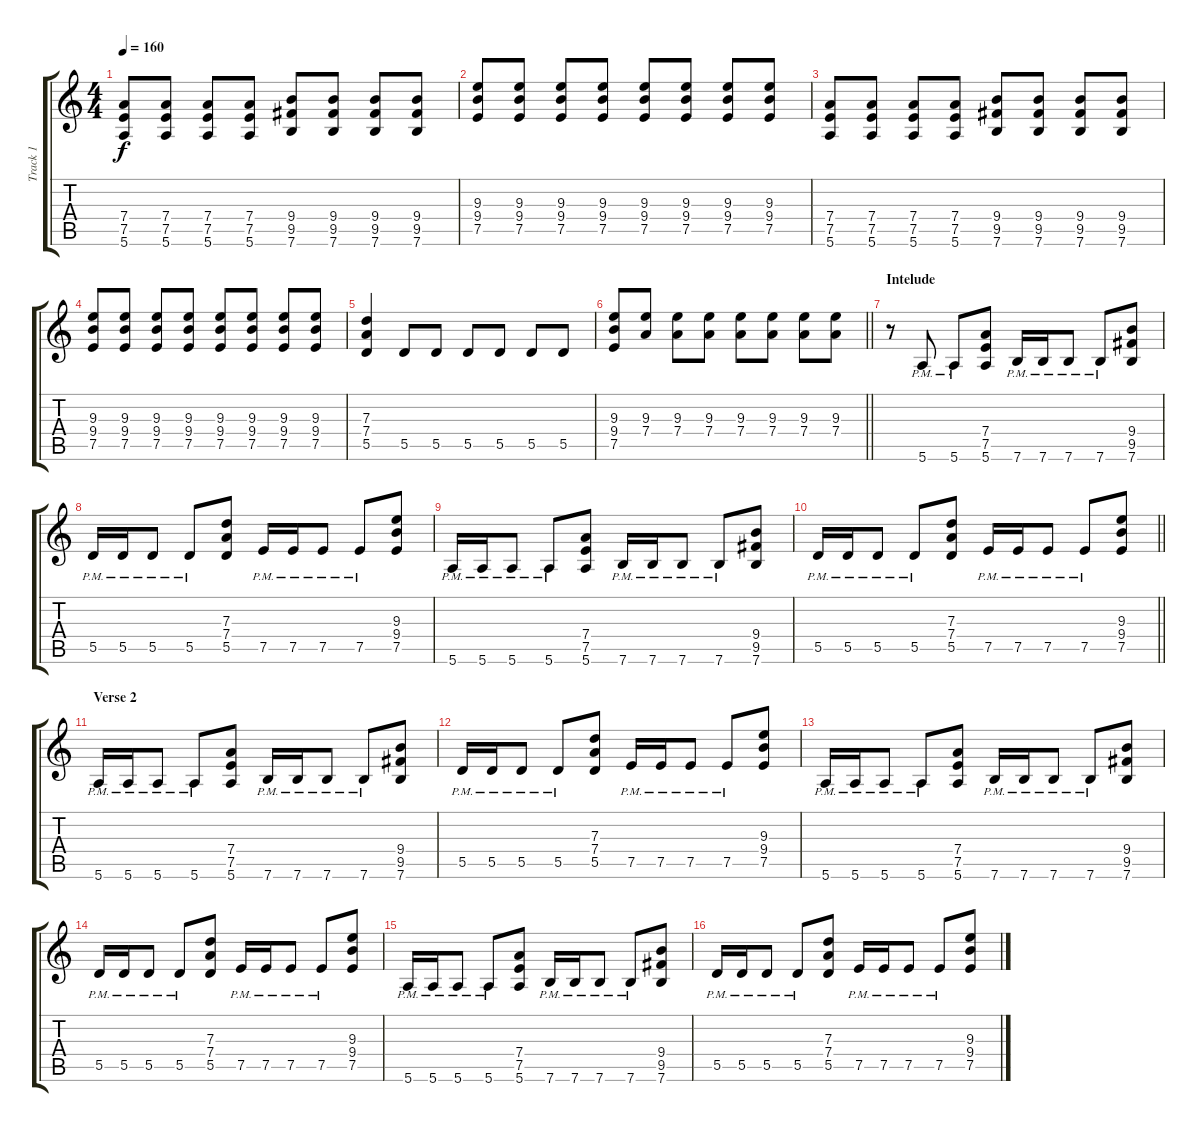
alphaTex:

\track ("Track 1" "Track 1") {instrument distortionguitar}
\staff {score tabs}
\tuning (E4 B3 G3 D3 A2 E2) {hide}
\ts (4 4)
\tempo 160
\clef g2
\ks c
(7.4 7.5 5.6).8{dy f} (7.4 7.5 5.6).8 (7.4 7.5 5.6).8 (7.4 7.5 5.6).8 (9.4 9.5 7.6).8 (9.4 9.5 7.6).8 (9.4 9.5 7.6).8 (9.4 9.5 7.6).8 |
(9.3 9.4 7.5).8 (9.3 9.4 7.5).8 (9.3 9.4 7.5).8 (9.3 9.4 7.5).8 (9.3 9.4 7.5).8 (9.3 9.4 7.5).8 (9.3 9.4 7.5).8 (9.3 9.4 7.5).8 |
(7.4 7.5 5.6).8 (7.4 7.5 5.6).8 (7.4 7.5 5.6).8 (7.4 7.5 5.6).8 (9.4 9.5 7.6).8 (9.4 9.5 7.6).8 (9.4 9.5 7.6).8 (9.4 9.5 7.6).8 |
(9.3 9.4 7.5).8 (9.3 9.4 7.5).8 (9.3 9.4 7.5).8 (9.3 9.4 7.5).8 (9.3 9.4 7.5).8 (9.3 9.4 7.5).8 (9.3 9.4 7.5).8 (9.3 9.4 7.5).8 |
(7.3 7.4 5.5).4 5.5.8 5.5.8 5.5.8 5.5.8 5.5.8 5.5.8 |
\barLineRight lightlight
(9.3 9.4 7.5).8 (9.3 7.4).8 (9.3 7.4).8 (9.3 7.4).8 (9.3 7.4).8 (9.3 7.4).8 (9.3 7.4).8 (9.3 7.4).8 |
\section ("" "Intelude")
r.8 5.6{pm}.8 5.6{pm}.8 (7.4 7.5 5.6).8 7.6{pm}.16 7.6{pm}.16 7.6{pm}.8 7.6{pm}.8 (9.4 9.5 7.6).8 |
5.5{pm}.16 5.5{pm}.16 5.5{pm}.8 5.5{pm}.8 (7.3 7.4 5.5).8 7.5{pm}.16 7.5{pm}.16 7.5{pm}.8 7.5{pm}.8 (9.3 9.4 7.5).8 |
5.6{pm}.16 5.6{pm}.16 5.6{pm}.8 5.6{pm}.8 (7.4 7.5 5.6).8 7.6{pm}.16 7.6{pm}.16 7.6{pm}.8 7.6{pm}.8 (9.4 9.5 7.6).8 |
\barLineRight lightlight
5.5{pm}.16 5.5{pm}.16 5.5{pm}.8 5.5{pm}.8 (7.3 7.4 5.5).8 7.5{pm}.16 7.5{pm}.16 7.5{pm}.8 7.5{pm}.8 (9.3 9.4 7.5).8 |
\section ("" "Verse 2")
5.6{pm}.16 5.6{pm}.16 5.6{pm}.8 5.6{pm}.8 (7.4 7.5 5.6).8 7.6{pm}.16 7.6{pm}.16 7.6{pm}.8 7.6{pm}.8 (9.4 9.5 7.6).8 |
5.5{pm}.16 5.5{pm}.16 5.5{pm}.8 5.5{pm}.8 (7.3 7.4 5.5).8 7.5{pm}.16 7.5{pm}.16 7.5{pm}.8 7.5{pm}.8 (9.3 9.4 7.5).8 |
5.6{pm}.16 5.6{pm}.16 5.6{pm}.8 5.6{pm}.8 (7.4 7.5 5.6).8 7.6{pm}.16 7.6{pm}.16 7.6{pm}.8 7.6{pm}.8 (9.4 9.5 7.6).8 |
5.5{pm}.16 5.5{pm}.16 5.5{pm}.8 5.5{pm}.8 (7.3 7.4 5.5).8 7.5{pm}.16 7.5{pm}.16 7.5{pm}.8 7.5{pm}.8 (9.3 9.4 7.5).8 |
5.6{pm}.16 5.6{pm}.16 5.6{pm}.8 5.6{pm}.8 (7.4 7.5 5.6).8 7.6{pm}.16 7.6{pm}.16 7.6{pm}.8 7.6{pm}.8 (9.4 9.5 7.6).8 |
5.5{pm}.16 5.5{pm}.16 5.5{pm}.8 5.5{pm}.8 (7.3 7.4 5.5).8 7.5{pm}.16 7.5{pm}.16 7.5{pm}.8 7.5{pm}.8 (9.3 9.4 7.5).8
